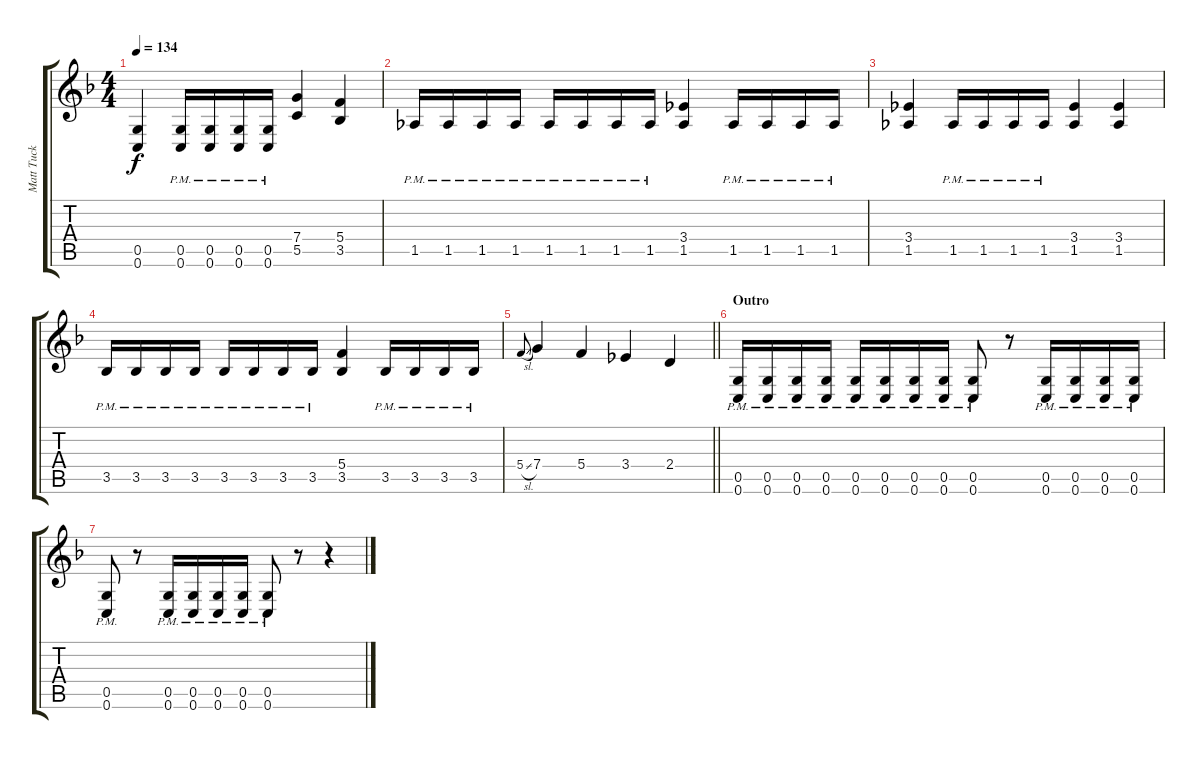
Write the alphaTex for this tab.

\track ("Matt Tuck (Rhythm)" "Matt Tuck ") {instrument distortionguitar}
\staff {score tabs}
\tuning (D4 A3 F3 C3 G2 C2) {hide}
\ts (4 4)
\tempo 134
\clef g2
\ks f
(0.5 0.6).4{dy f} (0.5{pm} 0.6{pm}).16 (0.5{pm} 0.6{pm}).16 (0.5{pm} 0.6{pm}).16 (0.5{pm} 0.6{pm}).16 (7.4 5.5).4 (5.4 3.5).4 |
1.5{pm}.16 1.5{pm}.16 1.5{pm}.16 1.5{pm}.16 1.5{pm}.16 1.5{pm}.16 1.5{pm}.16 1.5{pm}.16 (3.4 1.5).4 1.5{pm}.16 1.5{pm}.16 1.5{pm}.16 1.5{pm}.16 |
(3.4 1.5).4 1.5{pm}.16 1.5{pm}.16 1.5{pm}.16 1.5{pm}.16 (3.4 1.5).4 (3.4 1.5).4 |
3.5{pm}.16 3.5{pm}.16 3.5{pm}.16 3.5{pm}.16 3.5{pm}.16 3.5{pm}.16 3.5{pm}.16 3.5{pm}.16 (5.4 3.5).4 3.5{pm}.16 3.5{pm}.16 3.5{pm}.16 3.5{pm}.16 |
\barLineRight lightlight
5.4{sl}.8{gr onbeat} 7.4.4 5.4.4 3.4.4 2.4.4 |
\section ("" "Outro")
(0.5{pm} 0.6{pm}).16 (0.5{pm} 0.6{pm}).16 (0.5{pm} 0.6{pm}).16 (0.5{pm} 0.6{pm}).16 (0.5{pm} 0.6{pm}).16 (0.5{pm} 0.6{pm}).16 (0.5{pm} 0.6{pm}).16 (0.5{pm} 0.6{pm}).16 (0.5{pm} 0.6{pm}).8 r.8 (0.5{pm} 0.6{pm}).16 (0.5{pm} 0.6{pm}).16 (0.5{pm} 0.6{pm}).16 (0.5{pm} 0.6{pm}).16 |
(0.5{pm} 0.6{pm}).8 r.8 (0.5{pm} 0.6{pm}).16 (0.5{pm} 0.6{pm}).16 (0.5{pm} 0.6{pm}).16 (0.5{pm} 0.6{pm}).16 (0.5{pm} 0.6{pm}).8 r.8 r.4
